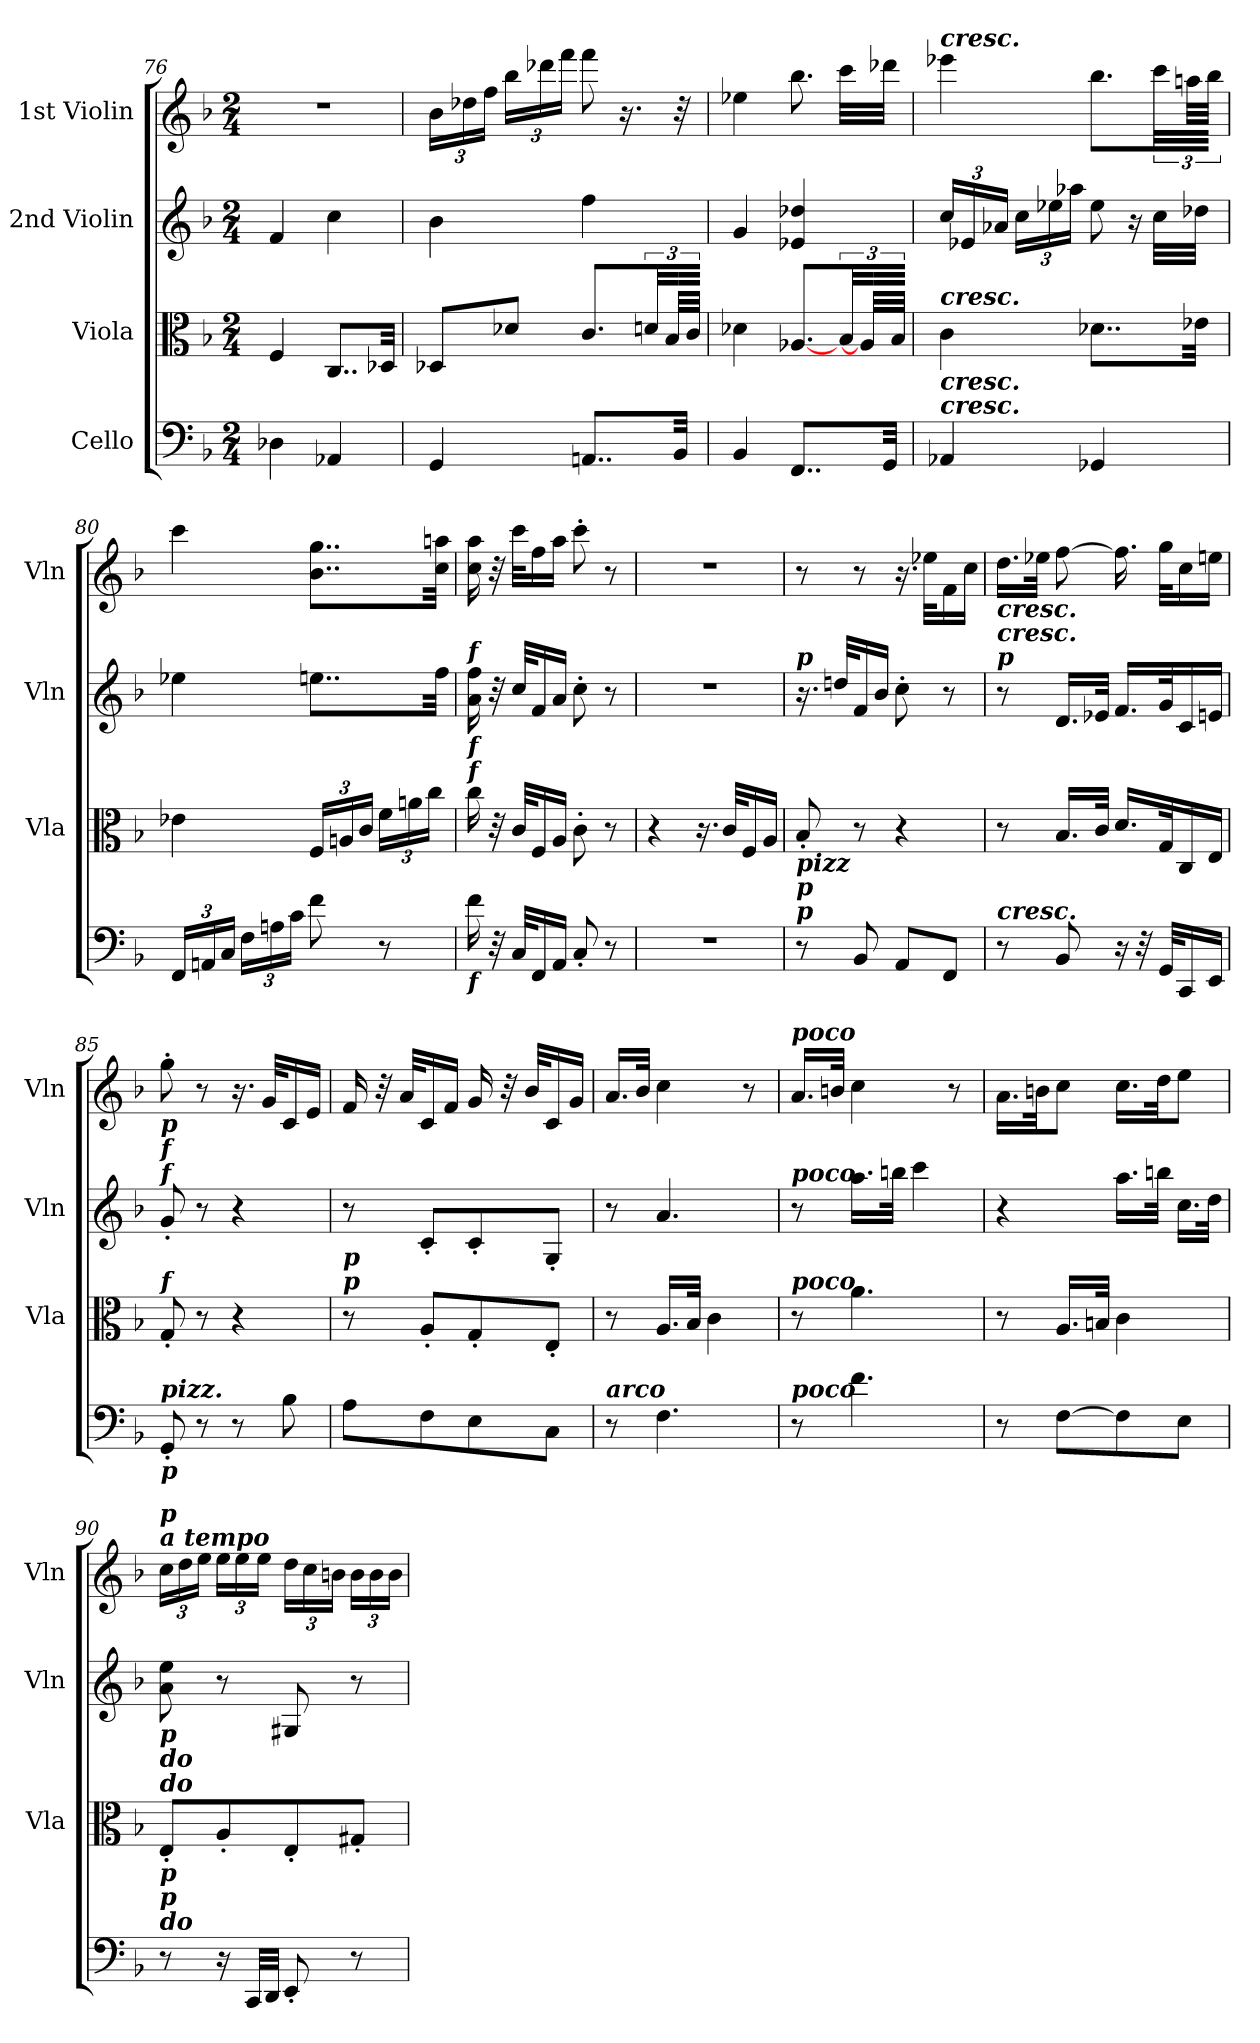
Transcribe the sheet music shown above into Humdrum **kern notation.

**kern	**kern	**kern	**kern
*part4	*part3	*part2	*part1
*staff4	*staff3	*staff2	*staff1
*I"Cello	*I"Viola	*I"2nd Violin	*I"1st Violin
*	*I'Vla	*I'Vln	*I'Vln
*clefF4	*clefC3	*clefG2	*clefG2
*k[b-]	*k[b-]	*k[b-]	*k[b-]
*F:	*F:	*F:	*F:
*M2/4	*M2/4	*M2/4	*M2/4
=76	=76	=76	=76
4D-X\	4F/	4f/	2r
4AA-X/	8..C/L	4cc\	.
.	32D-X/Jkk	.	.
!!LO:PB:g=z
=77	=77	=77	=77
*	*	*	*Xbrackettup
4GG/	8D-X/L	4b-\	24b-\LL
.	.	.	24dd-X\
.	.	.	24ff\JJ
.	8d-X/J	.	24bb-\LL
.	.	.	24ddd-X\
.	.	.	24fff\JJ
8..AAn/L	8.c\L	4ff\	8fff\
.	.	.	16.r
.	48dn\Jkk	.	.
.	48B-/LLL	.	.
32BB-/Jkk	.	.	32r
.	48c/JJJ	.	.
=78	=78	=78	=78
4BB-/	4d-X\	4g/	4ee-X\
8..FF/L	[8.A-X/L	4e-X/ 4dd-X/	8.bb-\
.	48B-/Jkk	.	32ccc\LLL
.	48A-/LLL]	.	.
32GG/Jkk	.	.	32ddd-X\JJJ
.	48B-/JJJ	.	.
=79	=79	=79	=79
*	*	*Xbrackettup	*
!	!	!	!LO:TX:a:Bi:t=cresc.
!	!LO:TX:a:Bi:t=cresc.	!	!
!LO:TX:a:Bi:t=cresc.	!	!	!
!LO:TX:a:Bi:t=cresc.	!	!	!
4AA-X/	4c\	24cc/LL	4eee-X\
.	.	24e-X/	.
.	.	24a-X/JJ	.
.	.	24cc\LL	.
.	.	24ee-X\	.
.	.	24aa-X\JJ	.
4GG-X/	8..d-X\L	8ee-\	8.bb-\L
.	.	16r	.
*	*	*	*brackettup
.	.	32cc\LLL	48ccc\Jkk
.	.	.	48aan\LLL
.	32e-X\Jkk	32dd-X\JJJ	.
.	.	.	48bb-\JJJ
!!LO:LB:g=z
=80	=80	=80	=80
*Xbrackettup	*	*	*
24FF/LL	4e-X\	4ee-X\	4ccc\
24AAn/	.	.	.
24C/JJ	.	.	.
24F\LL	.	.	.
24An\	.	.	.
24c\JJ	.	.	.
*	*Xbrackettup	*	*
8f\	24F/LL	8..een\L	8..b-\ 8..gg\L
.	24An/	.	.
.	24c/JJ	.	.
8r	24f\LL	.	.
.	24an\	.	.
.	24cc\JJ	.	.
.	.	32ff\Jkk	32cc\ 32aan\Jkk
!!LO:LB:g=z
=81	=81	=81	=81
!	!	!LO:TX:a:Bi:t=f	!
!	!LO:TX:a:Bi:t=f	!	!
!	!LO:TX:a:Bi:t=f	!	!
!LO:TX:b:Bi:t=f	!	!	!
16f\	16cc\	16a\ 16ff\	16cc\ 16aa\
32r	32r	32r	32r
32C/KLL	32c/KLL	32cc/KLL	32ccc\KLL
16FF/	16F/	16f/	16ff\
16AA/JJ	16A/JJ	16a/JJ	16aa\JJ
8C'/	8c'\	8cc'\	8ccc'\
8r	8r	8r	8r
=82	=82	=82	=82
2r	4r	2r	2r
.	16.r	.	.
.	32c/KLL	.	.
.	16F/	.	.
.	16A/JJ	.	.
=83	=83	=83	=83
!	!	!LO:TX:a:Bi:t=p	!
!LO:TX:a:Bi:t=p	!	!	!
!LO:TX:a:Bi:t=p	!	!	!
!LO:TX:a:Bi:t=pizz	!	!	!
8r	8B-'/	16.r	8r
.	.	32ddn/KLL	.
8BB-/	8r	16f/	8r
.	.	16b-/JJ	.
8AA/L	4r	8cc'\	16.r
.	.	.	32ee-X\KLL
8FF/J	.	8r	16f\
.	.	.	16cc\JJ
=84	=84	=84	=84
!	!	!LO:TX:a:Bi:t=p	!
!	!	!LO:TX:a:Bi:t=cresc.	!
!	!	!LO:TX:a:Bi:t=cresc.	!
!LO:TX:a:Bi:t=cresc.	!	!	!
8r	8r	8r	16.dd\LL
.	.	.	32ee-X\JJk
8BB-/	16.B-/LL	16.d/LL	[8ff\
.	32c/JJk	32e-X/JJk	.
16r	16.d/LL	16.f/LL	16.ff\]
32r	.	.	.
32GG/KLL	32G/K	32g/K	32gg\KLL
16CC/	16C/	16c/	16cc\
16EE/JJ	16E/JJ	16en/JJ	16een\JJ
=85	=85	=85	=85
!	!	!LO:TX:a:Bi:t=f	!
!	!	!LO:TX:a:Bi:t=f	!
!	!	!LO:TX:a:Bi:t=p	!
!	!LO:TX:a:Bi:t=f	!	!
!LO:TX:b:Bi:t=p	!	!	!
!LO:TX:a:Bi:t=pizz.	!	!	!
8GG'/	8G'/	8g'/	8gg'\
8r	8r	8r	8r
8r	4r	4r	16.r
.	.	.	32g/KLL
8B-\	.	.	16c/
.	.	.	16e/JJ
!!LO:PB:g=z
=86	=86	=86	=86
!	!LO:TX:a:Bi:t=p	!	!
!	!LO:TX:a:Bi:t=p	!	!
8A\L	8r	8r	16f/
.	.	.	32r
.	.	.	32a/KLL
8F\	8A'/L	8c'/L	16c/
.	.	.	16f/JJ
8E\	8G'/	8c'/	16g/
.	.	.	32r
.	.	.	32b-/KLL
8C\J	8E'/J	8G'/J	16c/
.	.	.	16g/JJ
=87	=87	=87	=87
!LO:TX:a:Bi:t=arco	!	!	!
8r	8r	8r	16.a/LL
.	.	.	32b-/JJk
4.F\	16.A/LL	4.a/	4cc\
.	32B-/JJk	.	.
.	4c\	.	.
.	.	.	8r
=88	=88	=88	=88
!	!	!	!LO:TX:a:Bi:t=poco
!	!	!LO:TX:a:Bi:t=poco	!
!	!LO:TX:a:Bi:t=poco	!	!
!LO:TX:a:Bi:t=poco	!	!	!
8r	8r	8r	16.a/LL
.	.	.	32bn/JJk
4.f\	4.a\	16.aa\LL	4cc\
.	.	32bbn\JJk	.
.	.	4ccc\	.
.	.	.	8r
=89	=89	=89	=89
8r	8r	4r	16.a\LL
.	.	.	32bn\JK
[8F\L	16.A/LL	.	8cc\J
.	32Bn/JJk	.	.
8F\]	4c\	16.aa\LL	16.cc\LL
.	.	32bbn\JJk	32dd\JK
8E\J	.	16.cc\LL	8ee\J
.	.	32dd\JJk	.
!!LO:LB:g=z
=90	=90	=90	=90
*	*	*	*Xbrackettup
!	!	!	!LO:TX:a:Bi:t=a tempo
!	!	!	!LO:TX:a:Bi:t=p
!	!LO:TX:a:Bi:t=do	!	!
!	!LO:TX:a:Bi:t=do	!	!
!	!LO:TX:a:Bi:t=p	!	!
!LO:TX:a:Bi:t=do	!	!	!
!LO:TX:a:Bi:t=p	!	!	!
!LO:TX:a:Bi:t=p	!	!	!
8r	8E'/L	8a\ 8ee\	24cc\LL
.	.	.	24dd\
.	.	.	24ee\JJ
16r	8A'/	8r	24ee\LL
.	.	.	24ee\
32CC/LLL	.	.	.
.	.	.	24ee\JJ
32DD/JJJ	.	.	.
8EE'/	8E'/	8G#X/	24dd\LL
.	.	.	24cc\
.	.	.	24bn\JJ
8r	8G#X'/J	8r	24b\LL
.	.	.	24b\
.	.	.	24b\JJ
=	=	=	=
*-	*-	*-	*-
